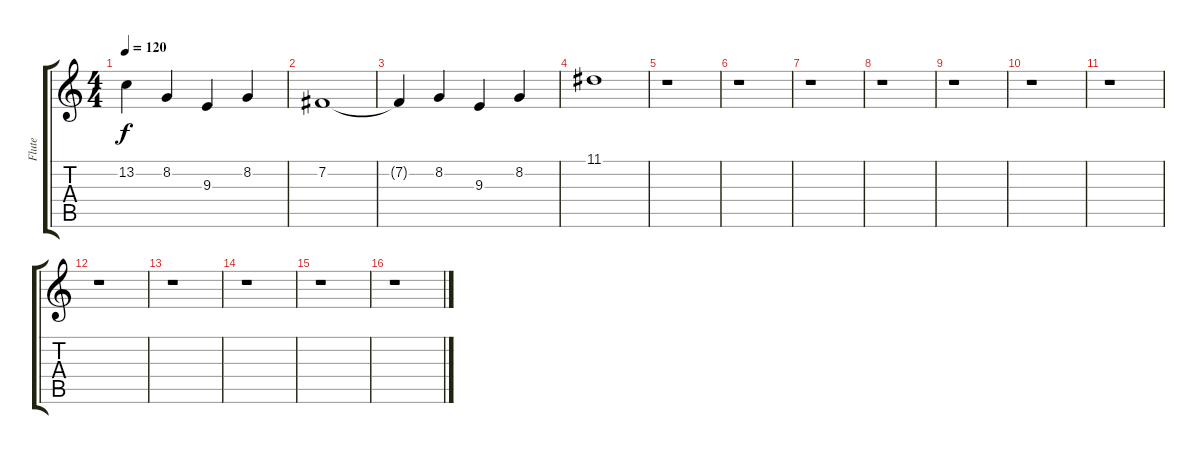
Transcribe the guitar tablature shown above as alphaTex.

\track ("Flute" "Flute") {instrument flute}
\staff {score tabs}
\tuning (E4 B3 G3 D3 A2 E2) {hide}
\ts (4 4)
\tempo 120
\clef g2
\ks c
13.2{t}.4{dy f} 8.2.4 9.3.4 8.2.4 |
7.2.1 |
7.2{t}.4 8.2.4 9.3.4 8.2.4 |
11.1.1 |
r.1 |
r.1 |
r.1 |
r.1 |
r.1 |
r.1 |
r.1 |
r.1 |
r.1 |
r.1 |
r.1 |
r.1
